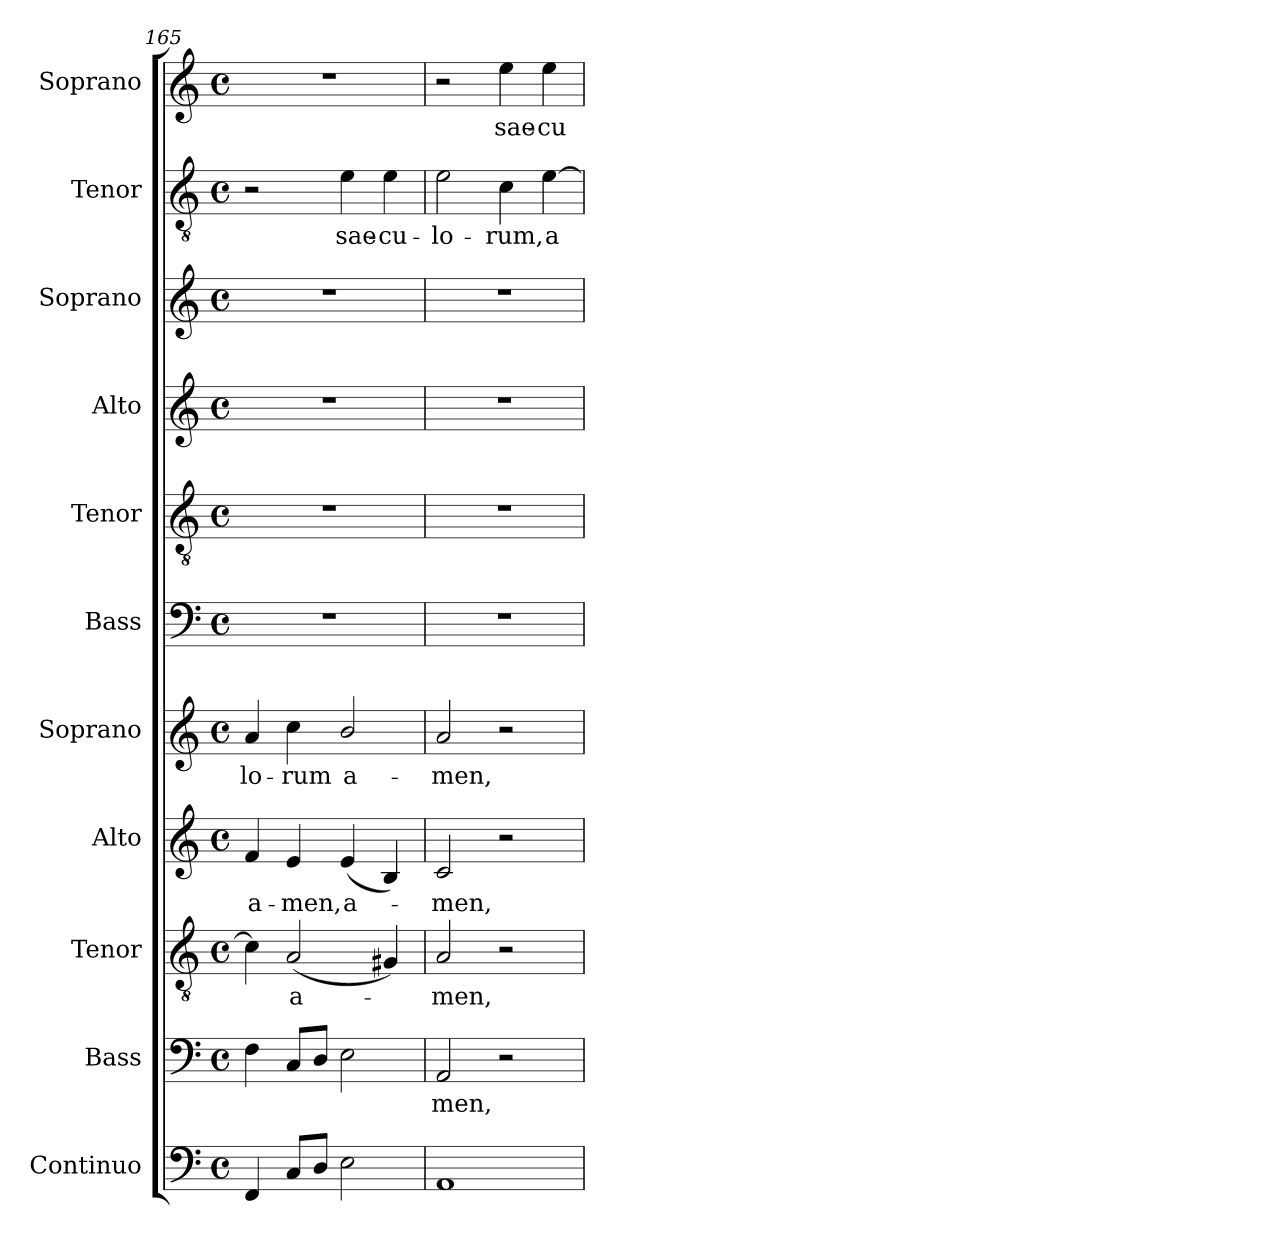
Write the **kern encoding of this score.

**kern	**kern	**text	**kern	**text	**kern	**text	**kern	**text	**kern	**kern	**kern	**kern	**kern	**text	**kern	**text
*part11	*part10	*part10	*part9	*part9	*part8	*part8	*part7	*part7	*part6	*part5	*part4	*part3	*part2	*part2	*part1	*part1
*staff11	*staff10	*staff10	*staff9	*staff9	*staff8	*staff8	*staff7	*staff7	*staff6	*staff5	*staff4	*staff3	*staff2	*staff2	*staff1	*staff1
*I"Continuo	*I"Bass	*	*I"Tenor	*	*I"Alto	*	*I"Soprano	*	*I"Bass	*I"Tenor	*I"Alto	*I"Soprano	*I"Tenor	*	*I"Soprano	*
*I'Cont.	*I'B.	*	*I'T.	*	*I'A.	*	*I'S.	*	*I'B.	*I'T.	*I'A.	*I'S.	*I'T.	*	*I'S.	*
*clefF4	*clefF4	*	*clefGv2	*	*clefG2	*	*clefG2	*	*clefF4	*clefGv2	*clefG2	*clefG2	*clefGv2	*	*clefG2	*
*	*	*	*ITrd7c12	*	*	*	*	*	*	*ITrd7c12	*	*	*ITrd7c12	*	*	*
*k[]	*k[]	*	*k[]	*	*k[]	*	*k[]	*	*k[]	*k[]	*k[]	*k[]	*k[]	*	*k[]	*
*C:	*C:	*	*C:	*	*C:	*	*C:	*	*C:	*C:	*C:	*C:	*C:	*	*C:	*
*M4/4	*M4/4	*	*M4/4	*	*M4/4	*	*M4/4	*	*M4/4	*M4/4	*M4/4	*M4/4	*M4/4	*	*M4/4	*
*met(c)	*met(c)	*	*met(c)	*	*met(c)	*	*met(c)	*	*met(c)	*met(c)	*met(c)	*met(c)	*met(c)	*	*met(c)	*
=165	=165	=165	=165	=165	=165	=165	=165	=165	=165	=165	=165	=165	=165	=165	=165	=165
!	!	!	!	!	!	!LO:LY:b:color=#000000	!	!	!	!	!	!	!	!	!	!
!	!	!	!	!	!	!	!	!LO:LY:b:color=#000000	!	!	!	!	!	!	!	!
4FFi/	4Fi\	.	4Ci\]	.	4fi/	a-	4ai/	-lo-	1r	1r	1r	1r	2r	.	1r	.
!	!	!	!	!LO:LY:b:color=#000000	!	!	!	!	!	!	!	!	!	!	!	!
!	!	!	!	!	!	!LO:LY:b:color=#000000	!	!	!	!	!	!	!	!	!	!
!	!	!	!	!	!	!	!	!LO:LY:b:color=#000000	!	!	!	!	!	!	!	!
8Ci/L	8Ci/L	.	(2AAi/	a-	4ei/	-men,	4cci\	-rum	.	.	.	.	.	.	.	.
8Di/J	8Di/J	.	.	.	.	.	.	.	.	.	.	.	.	.	.	.
!	!	!	!	!	!	!LO:LY:b:color=#000000	!	!	!	!	!	!	!	!	!	!
!	!	!	!	!	!	!	!	!LO:LY:b:color=#000000	!	!	!	!	!	!	!	!
!	!	!	!	!	!	!	!	!	!	!	!	!	!	!LO:LY:b:color=#000000	!	!
2Ei\	2Ei\	.	.	.	(4ei/	a-	2bi/	a-	.	.	.	.	4Ei\	sae-	.	.
!	!	!	!	!	!	!	!	!	!	!	!	!	!	!LO:LY:b:color=#000000	!	!
.	.	.	4GG#Xi/)	.	4Bi/)	.	.	.	.	.	.	.	4Ei\	-cu-	.	.
=166	=166	=166	=166	=166	=166	=166	=166	=166	=166	=166	=166	=166	=166	=166	=166	=166
!	!	!LO:LY:b:color=#000000	!	!	!	!	!	!	!	!	!	!	!	!	!	!
!	!	!	!	!LO:LY:b:color=#000000	!	!	!	!	!	!	!	!	!	!	!	!
!	!	!	!	!	!	!LO:LY:b:color=#000000	!	!	!	!	!	!	!	!	!	!
!	!	!	!	!	!	!	!	!LO:LY:b:color=#000000	!	!	!	!	!	!	!	!
!	!	!	!	!	!	!	!	!	!	!	!	!	!	!LO:LY:b:color=#000000	!	!
1AAi	2AAi/	-men,	2AAi/	-men,	2ci/	-men,	2ai/	-men,	1r	1r	1r	1r	2Ei\	-lo-	2r	.
!	!	!	!	!	!	!	!	!	!	!	!	!	!	!LO:LY:b:color=#000000	!	!
!	!	!	!	!	!	!	!	!	!	!	!	!	!	!	!	!LO:LY:b:color=#000000
.	2r	.	2r	.	2r	.	2r	.	.	.	.	.	4Ci\	-rum,	4eei\	sae-
!	!	!	!	!	!	!	!	!	!	!	!	!	!	!LO:LY:b:color=#000000	!	!
!	!	!	!	!	!	!	!	!	!	!	!	!	!	!	!	!LO:LY:b:color=#000000
.	.	.	.	.	.	.	.	.	.	.	.	.	[4Ei\	a-	4eei\	-cu-
=	=	=	=	=	=	=	=	=	=	=	=	=	=	=	=	=
*-	*-	*-	*-	*-	*-	*-	*-	*-	*-	*-	*-	*-	*-	*-	*-	*-
